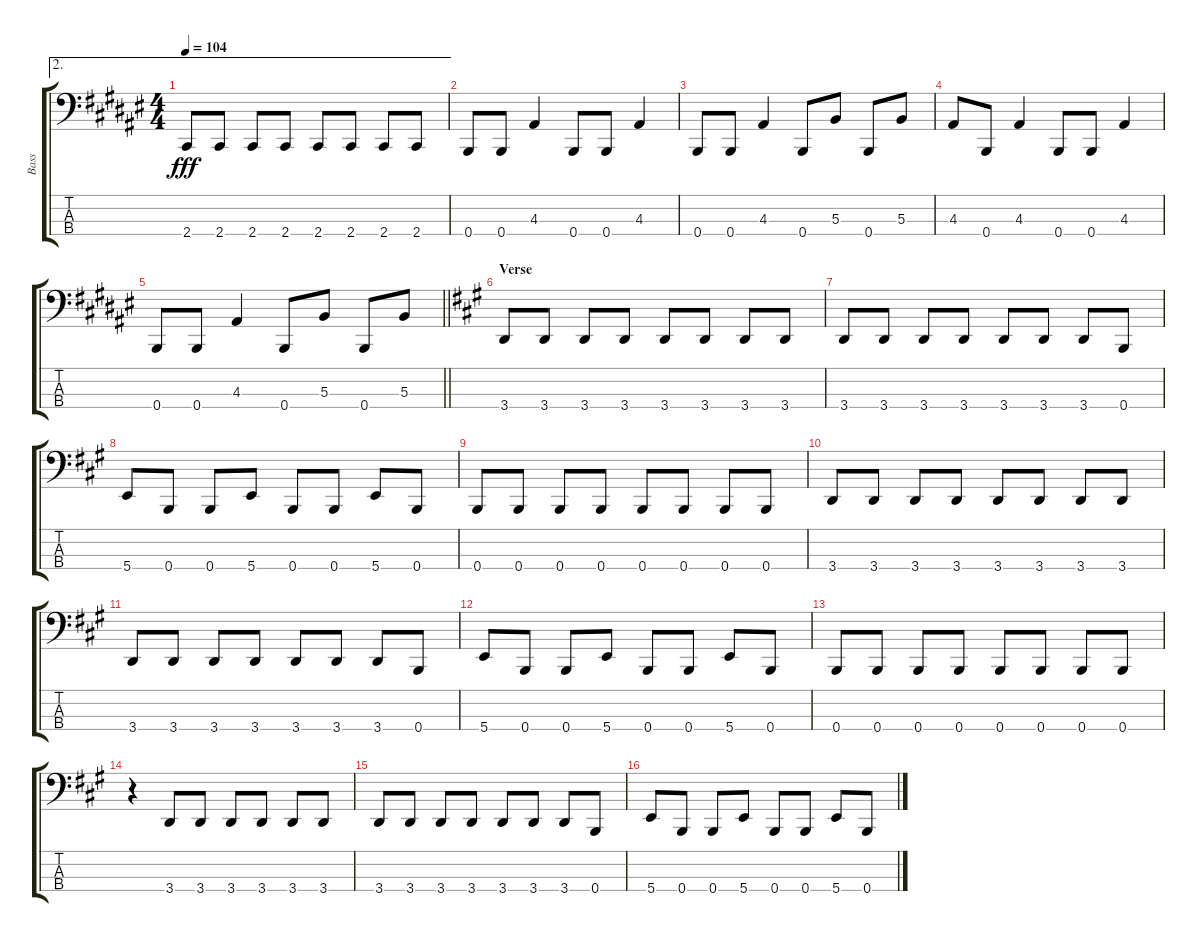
\track ("Bass" "Bass") {instrument electricbasspick}
\staff {score tabs}
\tuning (E2 B1 Gb1 B0) {hide}
\ae 2
\ts (4 4)
\tempo 104
\clef f4
\ks f#
2.4.8{dy fff} 2.4.8 2.4.8 2.4.8 2.4.8 2.4.8 2.4.8 2.4.8 |
0.4.8 0.4.8 4.3.4 0.4.8 0.4.8 4.3.4 |
0.4.8 0.4.8 4.3.4 0.4.8 5.3.8 0.4.8 5.3.8 |
4.3.8 0.4.8 4.3.4 0.4.8 0.4.8 4.3.4 |
\barLineRight lightlight
0.4.8 0.4.8 4.3.4 0.4.8 5.3.8 0.4.8 5.3.8 |
\section ("" "Verse")
\ks f#minor
3.4.8 3.4.8 3.4.8 3.4.8 3.4.8 3.4.8 3.4.8 3.4.8 |
3.4.8 3.4.8 3.4.8 3.4.8 3.4.8 3.4.8 3.4.8 0.4.8 |
5.4.8 0.4.8 0.4.8 5.4.8 0.4.8 0.4.8 5.4.8 0.4.8 |
0.4.8 0.4.8 0.4.8 0.4.8 0.4.8 0.4.8 0.4.8 0.4.8 |
3.4.8 3.4.8 3.4.8 3.4.8 3.4.8 3.4.8 3.4.8 3.4.8 |
3.4.8 3.4.8 3.4.8 3.4.8 3.4.8 3.4.8 3.4.8 0.4.8 |
5.4.8 0.4.8 0.4.8 5.4.8 0.4.8 0.4.8 5.4.8 0.4.8 |
0.4.8 0.4.8 0.4.8 0.4.8 0.4.8 0.4.8 0.4.8 0.4.8 |
r.4 3.4.8 3.4.8 3.4.8 3.4.8 3.4.8 3.4.8 |
3.4.8 3.4.8 3.4.8 3.4.8 3.4.8 3.4.8 3.4.8 0.4.8 |
5.4.8 0.4.8 0.4.8 5.4.8 0.4.8 0.4.8 5.4.8 0.4.8
